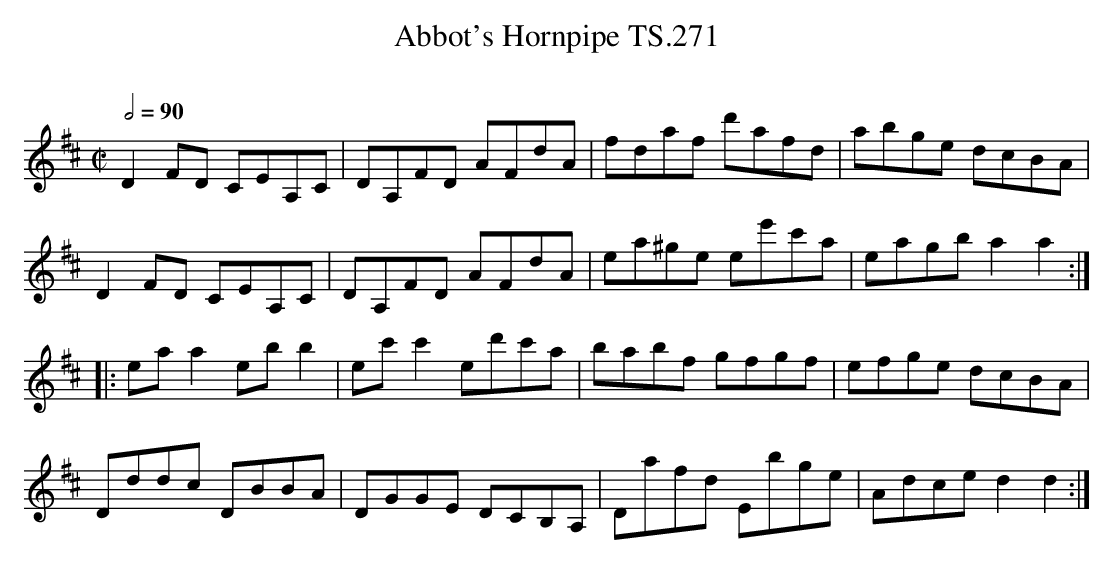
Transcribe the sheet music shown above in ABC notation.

X:1
T:Abbot's Hornpipe TS.271
M:C|
L:1/8
Q:1/2=90
O:
K:D
D2FD CEA,C|DA,FD AFdA|fdaf d'afd|abge dcBA|
D2FD CEA,C|DA,FD AFdA|ea^ge ee'c'a|eagba2a2:|
|:eaa2 ebb2|ec'c'2 ed'c'a|babf gfgf|efge dcBA|
Dddc DBBA|DGGE DCB,A,|Dafd Ebge|Adce d2d2:|]
